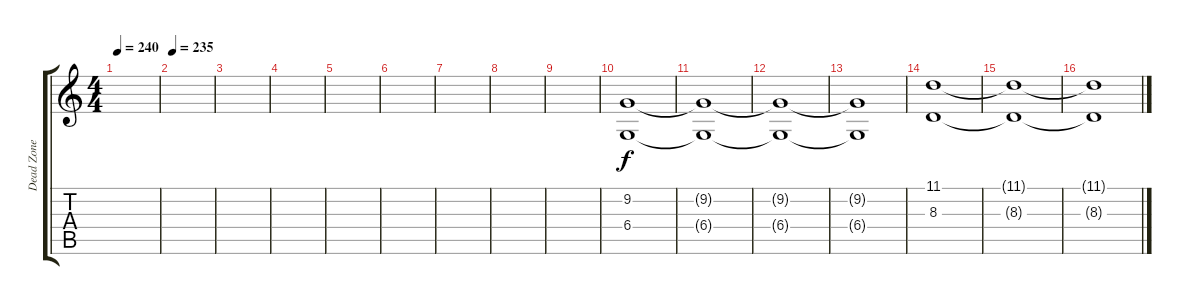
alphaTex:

\track ("Dead Zone" "Dead Zone") {instrument stringensemble1}
\staff {score tabs}
\tuning (Eb4 Bb3 Gb3 Db3 Ab2 Eb2) {hide}
\ts (4 4)
\tempo 240
\clef g2
\ks c
|
\tempo 235
|
|
|
|
|
|
|
|
(9.2 6.4).1{volume 11} |
(9.2{t} 6.4{t}).1 |
(9.2{t} 6.4{t}).1 |
(9.2{t} 6.4{t}).1 |
(11.1 8.3).1 |
(11.1{t} 8.3{t}).1 |
(11.1{t} 8.3{t}).1
